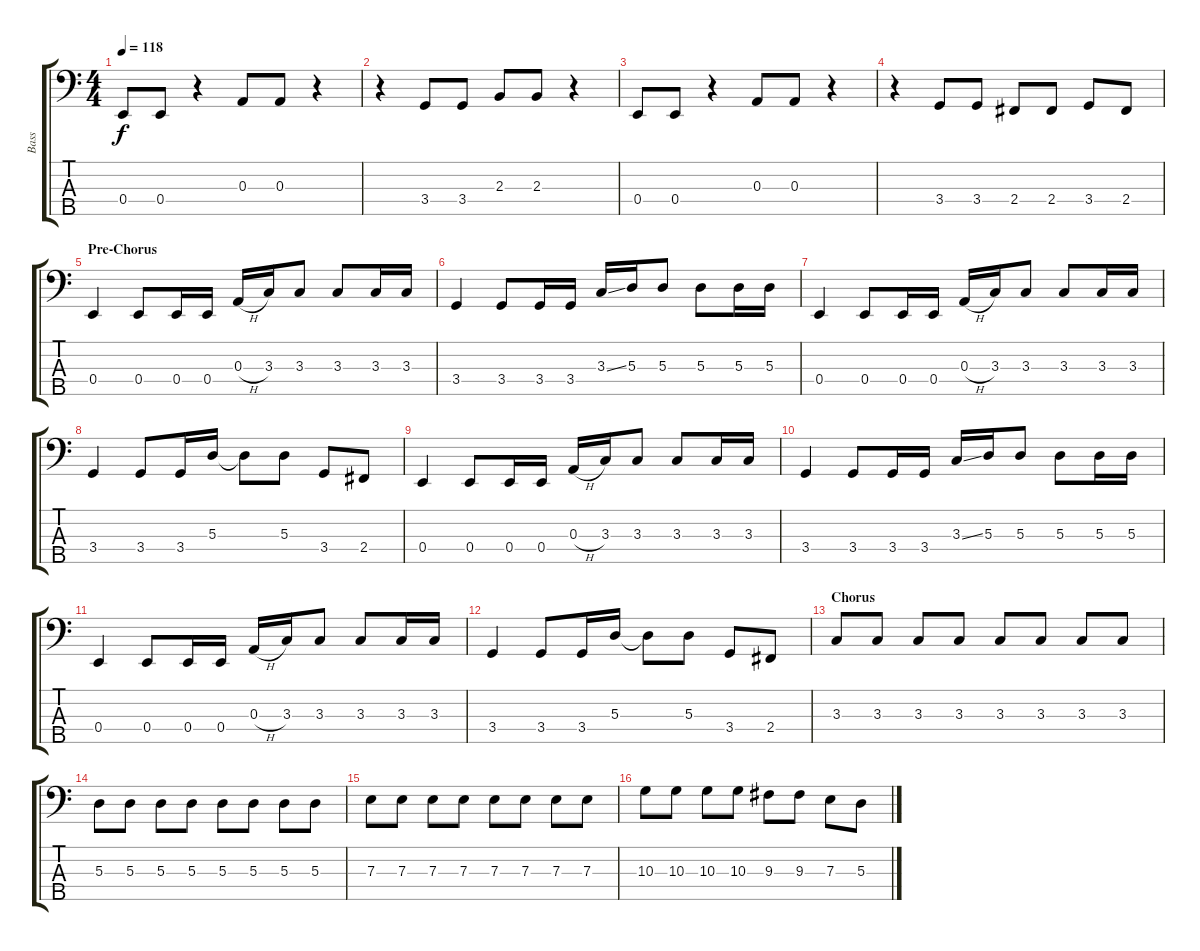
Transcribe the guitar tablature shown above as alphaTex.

\track ("Bass" "Bass") {instrument electricbassfinger}
\staff {score tabs}
\tuning (G2 D2 A1 E1 B0) {hide}
\ts (4 4)
\tempo 118
\clef f4
\ks c
0.4.8{dy f} 0.4.8 r.4 0.3.8 0.3.8 r.4 |
r.4 3.4.8 3.4.8 2.3.8 2.3.8 r.4 |
0.4.8 0.4.8 r.4 0.3.8 0.3.8 r.4 |
r.4 3.4.8 3.4.8 2.4.8 2.4.8 3.4.8 2.4.8 |
\section ("" "Pre-Chorus")
0.4.4 0.4.8 0.4.16 0.4.16 0.3{h}.16 3.3.16 3.3.8 3.3.8 3.3.16 3.3.16 |
3.4.4 3.4.8 3.4.16 3.4.16 3.3{ss}.16 5.3.16 5.3.8 5.3.8 5.3.16 5.3.16 |
0.4.4 0.4.8 0.4.16 0.4.16 0.3{h}.16 3.3.16 3.3.8 3.3.8 3.3.16 3.3.16 |
3.4.4 3.4.8 3.4.16 5.3.16 5.3{t}.8 5.3.8 3.4.8 2.4.8 |
0.4.4 0.4.8 0.4.16 0.4.16 0.3{h}.16 3.3.16 3.3.8 3.3.8 3.3.16 3.3.16 |
3.4.4 3.4.8 3.4.16 3.4.16 3.3{ss}.16 5.3.16 5.3.8 5.3.8 5.3.16 5.3.16 |
0.4.4 0.4.8 0.4.16 0.4.16 0.3{h}.16 3.3.16 3.3.8 3.3.8 3.3.16 3.3.16 |
3.4.4 3.4.8 3.4.16 5.3.16 5.3{t}.8 5.3.8 3.4.8 2.4.8 |
\section ("" "Chorus")
3.3.8 3.3.8 3.3.8 3.3.8 3.3.8 3.3.8 3.3.8 3.3.8 |
5.3.8 5.3.8 5.3.8 5.3.8 5.3.8 5.3.8 5.3.8 5.3.8 |
7.3.8 7.3.8 7.3.8 7.3.8 7.3.8 7.3.8 7.3.8 7.3.8 |
10.3.8 10.3.8 10.3.8 10.3.8 9.3.8 9.3.8 7.3.8 5.3.8
